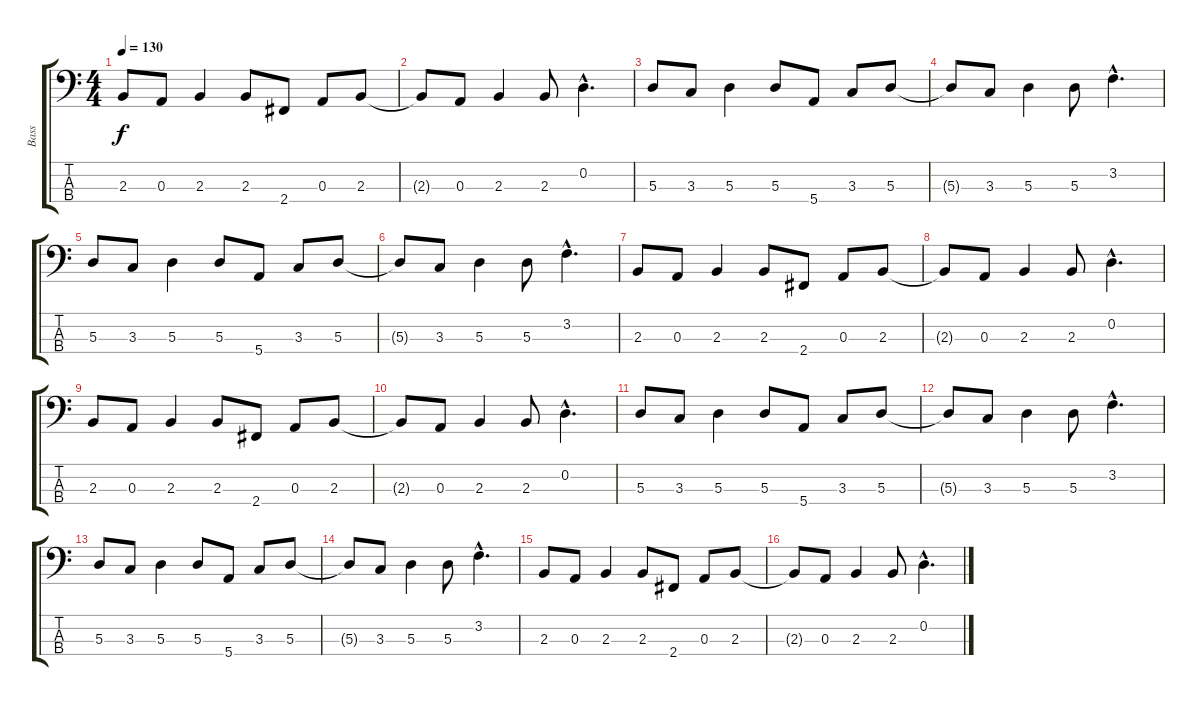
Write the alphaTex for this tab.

\track ("Bass" "Bass") {instrument electricbasspick}
\staff {score tabs}
\tuning (G2 D2 A1 E1) {hide}
\ts (4 4)
\tempo 130
\clef f4
\ks c
2.3.8{dy f} 0.3.8 2.3.4 2.3.8 2.4.8 0.3.8 2.3.8 |
2.3{t}.8 0.3.8 2.3.4 2.3.8 0.2{hac}.4{d} |
5.3.8 3.3.8 5.3.4 5.3.8 5.4.8 3.3.8 5.3.8 |
5.3{t}.8 3.3.8 5.3.4 5.3.8 3.2{hac}.4{d} |
5.3.8 3.3.8 5.3.4 5.3.8 5.4.8 3.3.8 5.3.8 |
5.3{t}.8 3.3.8 5.3.4 5.3.8 3.2{hac}.4{d} |
2.3.8 0.3.8 2.3.4 2.3.8 2.4.8 0.3.8 2.3.8 |
2.3{t}.8 0.3.8 2.3.4 2.3.8 0.2{hac}.4{d} |
2.3.8 0.3.8 2.3.4 2.3.8 2.4.8 0.3.8 2.3.8 |
2.3{t}.8 0.3.8 2.3.4 2.3.8 0.2{hac}.4{d} |
5.3.8 3.3.8 5.3.4 5.3.8 5.4.8 3.3.8 5.3.8 |
5.3{t}.8 3.3.8 5.3.4 5.3.8 3.2{hac}.4{d} |
5.3.8 3.3.8 5.3.4 5.3.8 5.4.8 3.3.8 5.3.8 |
5.3{t}.8 3.3.8 5.3.4 5.3.8 3.2{hac}.4{d} |
2.3.8 0.3.8 2.3.4 2.3.8 2.4.8 0.3.8 2.3.8 |
2.3{t}.8 0.3.8 2.3.4 2.3.8 0.2{hac}.4{d}
